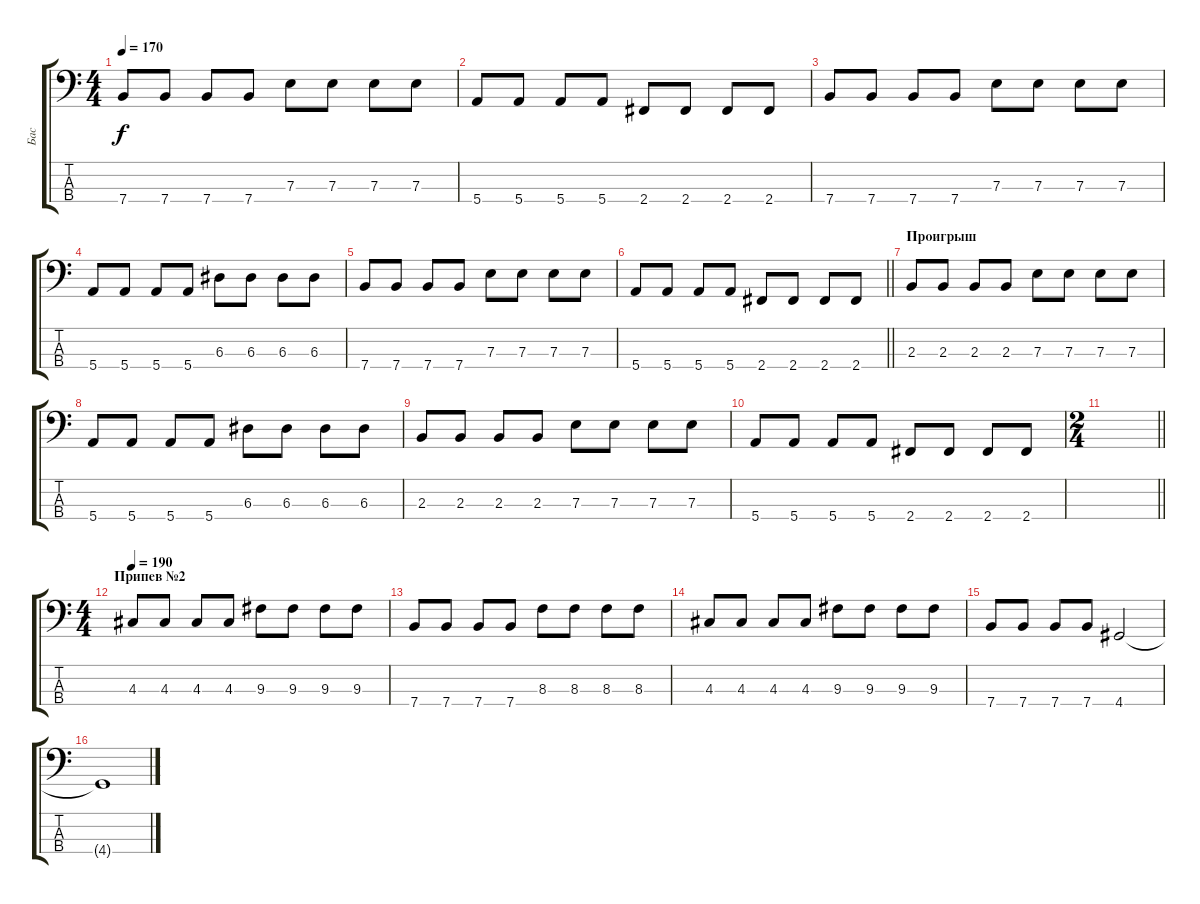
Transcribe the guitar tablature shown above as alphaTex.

\track ("Бас" "Бас") {instrument electricbassfinger}
\staff {score tabs}
\tuning (G2 D2 A1 E1) {hide}
\ts (4 4)
\tempo 170
\clef f4
\ks c
7.4.8{dy f} 7.4.8 7.4.8 7.4.8 7.3.8 7.3.8 7.3.8 7.3.8 |
5.4.8 5.4.8 5.4.8 5.4.8 2.4.8 2.4.8 2.4.8 2.4.8 |
7.4.8 7.4.8 7.4.8 7.4.8 7.3.8 7.3.8 7.3.8 7.3.8 |
5.4.8 5.4.8 5.4.8 5.4.8 6.3.8 6.3.8 6.3.8 6.3.8 |
7.4.8 7.4.8 7.4.8 7.4.8 7.3.8 7.3.8 7.3.8 7.3.8 |
\barLineRight lightlight
5.4.8 5.4.8 5.4.8 5.4.8 2.4.8 2.4.8 2.4.8 2.4.8 |
\section ("" "Проигрыш")
2.3.8 2.3.8 2.3.8 2.3.8 7.3.8 7.3.8 7.3.8 7.3.8 |
5.4.8 5.4.8 5.4.8 5.4.8 6.3.8 6.3.8 6.3.8 6.3.8 |
2.3.8 2.3.8 2.3.8 2.3.8 7.3.8 7.3.8 7.3.8 7.3.8 |
5.4.8 5.4.8 5.4.8 5.4.8 2.4.8 2.4.8 2.4.8 2.4.8 |
\ts (2 4)
\barLineRight lightlight
|
\ts (4 4)
\section ("" "Припев №2")
\tempo 190
4.3.8 4.3.8 4.3.8 4.3.8 9.3.8 9.3.8 9.3.8 9.3.8 |
7.4.8 7.4.8 7.4.8 7.4.8 8.3.8 8.3.8 8.3.8 8.3.8 |
4.3.8 4.3.8 4.3.8 4.3.8 9.3.8 9.3.8 9.3.8 9.3.8 |
7.4.8 7.4.8 7.4.8 7.4.8 4.4.2 |
4.4{t}.1
